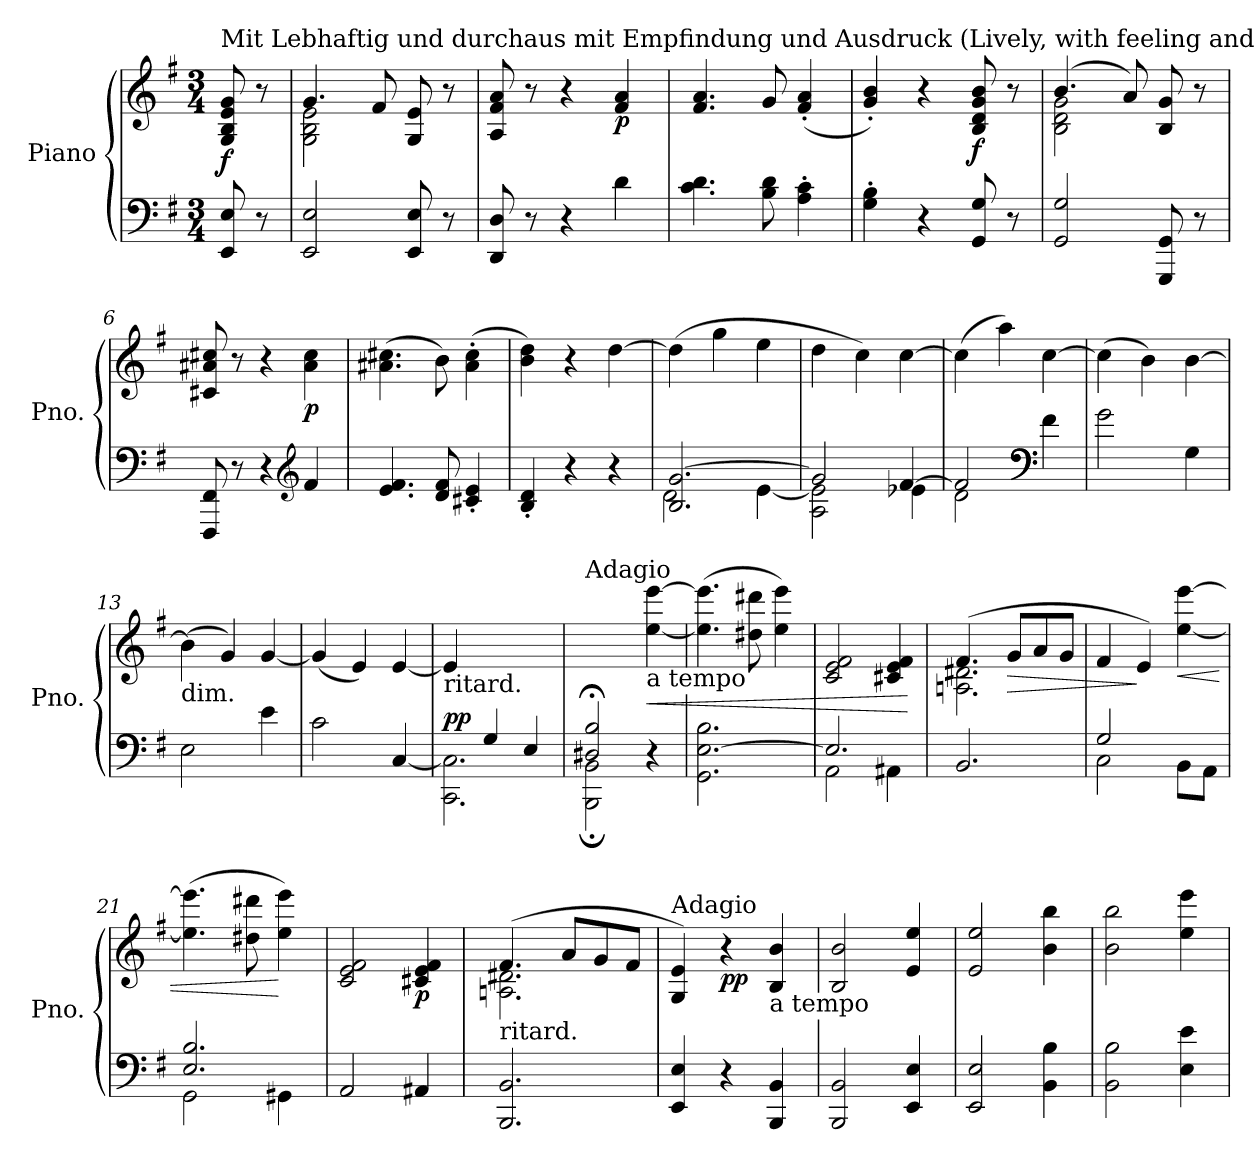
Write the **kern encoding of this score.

**kern	**kern	**dynam
*part1	*part1	*part1
*staff2	*staff1	*staff1/2
*I"Piano	*	*
*I'Pno.	*	*
*clefF4	*clefG2	*
*k[f#]	*k[f#]	*
*G:	*G:	*
*M3/4	*M3/4	*
=	=	=
!	!LO:TX:a:t=Mit Lebhaftig und durchaus mit Empfindung und Ausdruck (Lively, with feeling and expression)	!
!	!	!LO:DY:b
8EE/ 8E/	8G/ 8B/ 8e/ 8g/	f
8r	8r	.
=1	=1	=1
*	*^	*
2EE/ 2E/	4.g/	2G\ 2B\ 2e\	.
.	8f#/	.	.
8EE/ 8E/	8G/ 8e/	4ryy	.
8r	8r	.	.
*	*v	*v	*
=2	=2	=2
8DD/ 8D/	8A/ 8f#/ 8a/	.
8r	8r	.
4r	4r	.
!	!	!LO:DY:b
4d\	4f#/ 4a/	p
=3	=3	=3
4.c\ 4.d\	4.f#/ 4.a/	.
8B\ 8d\	8g/	.
4A\' 4c\'	(4f#/' 4a/'	.
=4	=4	=4
4G\' 4B\'	4g/' 4b/')	.
4r	4r	.
!	!	!LO:DY:b
8GG/ 8G/	8B/ 8d/ 8g/ 8b/	f
8r	8r	.
=5	=5	=5
*	*^	*
2GG/ 2G/	(4.b/	2B\ 2d\ 2g\	.
.	8a/)	.	.
8GGG/ 8GG/	8B/ 8g/	4ryy	.
8r	8r	.	.
*	*v	*v	*
=6	=6	=6
8FFF#/ 8FF#/	8c#X/ 8a#X/ 8cc#X/	.
8r	8r	.
4r	4r	.
*clefG2	*	*
!	!	!LO:DY:b
4f#/	4a#\ 4cc#\	p
!!LO:LB:g=z
=7	=7	=7
4.e/ 4.f#/	(4.a#X\ 4.cc#X\	.
8d/ 8f#/	8b\)	.
4c#X/' 4e/'	(4a#\' 4cc#\'	.
=8	=8	=8
4B/' 4d/'	4b\ 4dd\)	.
4r	4r	.
4r	[4dd\	.
=9	=9	=9
*^	*	*
2.B/ [2.g/	2d\	(4dd\]	.
.	.	4gg\	.
.	[4e\	4ee\	.
=10	=10	=10	=10
2g/]	2A\ 2e\]	4dd\	.
.	.	4cc\)	.
[4f#/	4e-X\	[4cc\	.
=11	=11	=11	=11
2f#/]	2d\	(4cc\]	.
.	.	4aa\)	.
*clefF4	*	*	*
4f#\	4ryy	[4cc\	.
*v	*v	*	*
=12	=12	=12
2g\	(4cc\]	.
.	4b\)	.
4G\	[4b\	.
=13	=13	=13
!	!LO:TX:b:t=dim.	!
2E\	(4b\]	.
.	4g/)	.
4e\	[4g/	.
=14	=14	=14
2c\	(4g/]	.
.	4e/)	.
[4C/	[4e/	.
=15	=15	=15
*^	*	*
!	!	!LO:TX:b:t=ritard.	!
!	!	!	!LO:DY:a=2
4ryy	2.CC\ 2.C\]	(4e/]	pp
4G/	.	2ryy	.
4E/)	.	.	.
!!LO:LB:g=z
=16	=16	=16	=16
!	!	!LO:TX:a:t=Adagio	!
2D#X/;< 2B/;<	2BBB\; 2BB\;	2ryy	.
!	!	!LO:TX:b:t=a tempo	!
!	!	!	!LO:HP:b
4ryy	4r	[4ee\ [4eee\	<
*v	*v	*	*
=17	=17	=17
2.GG\ [2.E\ 2.B\	(4.ee\] 4.eee\]	.
.	8dd#X\ 8ddd#X\	.
.	4ee\ 4eee\)	.
=18	=18	=18
*^	*	*
2.E/]	2AA\	2c/ 2e/ 2f#/	.
.	4AA#X\	4c#X/ 4e/ 4f#/	.
*v	*v	*	*
.	.	[
=19	=19	=19
*	*^	*
2.BB/	(4.f#/	2.An\ 2.d#X\	.
!	!	!	!LO:HP:b
.	8g/L	.	>
.	8a/	.	.
.	8g/J	.	.
*	*v	*v	*
=20	=20	=20
*^	*	*
2C\	2G/	4f#/	.
.	.	4e/)	]
!	!	!	!LO:HP:b
8BB\L	4ryy	[4ee\ [4eee\	<
8AA\J	.	.	.
=21	=21	=21	=21
2.E/ 2.B/	2GG\	(4.ee\] 4.eee\]	.
.	.	8dd#X\ 8ddd#X\	.
.	4GG#X\	4ee\ 4eee\)	[
=22	=22	=22	=22
!	!	!	!LO:DY:b
!	!	!	!LO:DY:n=1:b
*v	*v	*	*
2AA/	2c/ 2e/ 2f#/	fp f
!	!	!LO:DY:n=2:b
4AA#X/	4c#X/ 4e/ 4f#/	p
=23	=23	=23
*	*^	*
!	!LO:TX:b:t=ritard.	!	!
2.BBB/ 2.BB/	(4.f#/	2.An\ 2.d#X\	.
.	8a/L	.	.
.	8g/	.	.
.	8f#/J	.	.
*	*v	*v	*
!!LO:LB:g=z
=24	=24	=24
!	!LO:TX:a:t=Adagio	!
4EE/ 4E/	4G/ 4e/)	.
!	!	!LO:DY:b
4r	4r	pp
!	!LO:TX:b:t=a tempo	!
4BBB/ 4BB/	4B/ 4b/	.
=25	=25	=25
2BBB/ 2BB/	2B/ 2b/	.
4EE/ 4E/	4e/ 4ee/	.
=26	=26	=26
2EE/ 2E/	2e/ 2ee/	.
4BB\ 4B\	4b\ 4bb\	.
=27	=27	=27
2BB\ 2B\	2b\ 2bb\	.
4E\ 4e\	4ee\ 4eee\	.
=	=	=
*-	*-	*-
